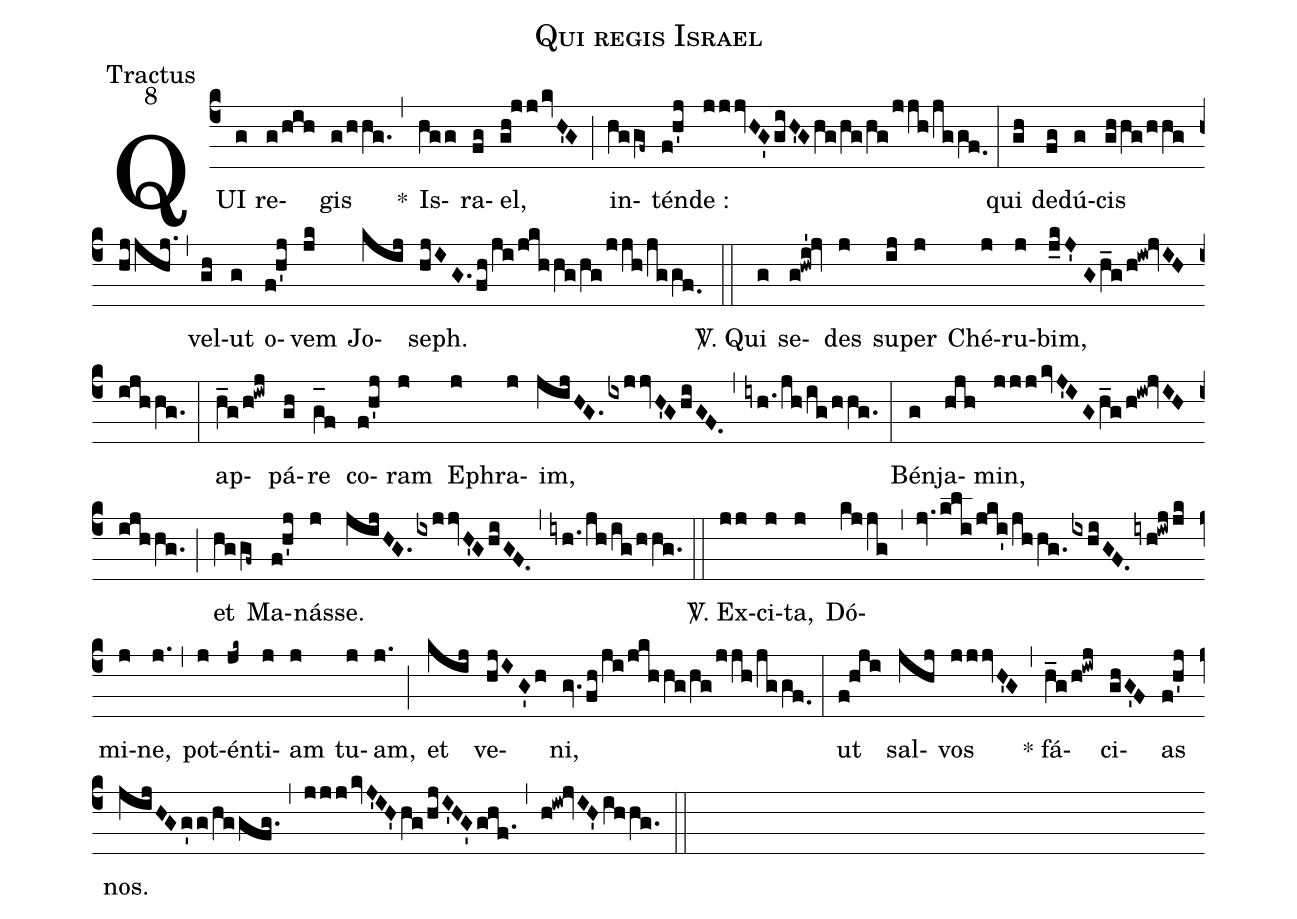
name:Qui regis Israel;
office-part:Tractus;
mode:8;
%%
(c4) QUI(g) re(g/hih)gis(g/hhg.) <clear>*(,) Is(hgg)ra(fg)el,(gh!jjkvH'G) (;) in(hggf~)tén(f!h'j)de :(jjjvHG'giH'Ghg/hg/hg/jjh/jggf.0) (:) qui(gh) de(fg)dú(g)cis(ghhg/hhg//hjjhj.) (,) vel(gh)ut(g) o(f!h'j)vem(jk) Jo(kij)seph.(hjIG.fh/ji/jkhhg/hg/jjh/jggf.0) (::)
<sp>V/</sp>. Qui(g) se(g!hwi'!jv)des(j) su(ij)per(j) Ché(j)ru(j)bim,(j_kJ'//Gh_g/h!iw!jvIHijhhg.) (:) ap(h_g/h!iwj)pá(gh)re(g_[oh:h]f) co(f!h'j)ram(j) E(j)phra(j)im,(jijHG.ixjjvH'GhiGF.) (,) (iyh./jh/ig/hhg.) (:) Bén(g)ja(hjh)min,(jjjkvJ'IGh_g/h!iw!jvIHijhhg.) (;) et(hggf~) Ma(f!h'j)nás(j)se.(jijHG.ixjjvH'GhiGF.) (,) (iyh./jh/ig/hhg.) (::)
<sp>V/</sp>. Ex(jj)ci(j)ta,(j) Dó(kjjg)(,)(jv.kli/jki'/jhhg.ixhiGF.iyh!iwjjk)mi(j)ne,(j.) (,) pot(j)én(jk~)ti(j)am(j) tu(j)am,(j.) (;) et(kij) ve(hjIG'h)ni,(gv.fh/ji/jkhhg/hg/jjh/jggf.0) (:) ut(f!hji) sal(jhj)vos(jjjvH'G) (,) * fá(h_g/h!iwj)ci(ghG'F)as(f!h'j) nos.(jijHGg'g/hggfg.) (,) (jjjkvJ'IH'/!hg/hjI'HG'ghf.1) (,) (h!iw!jvIH'ihhg.) (::)
